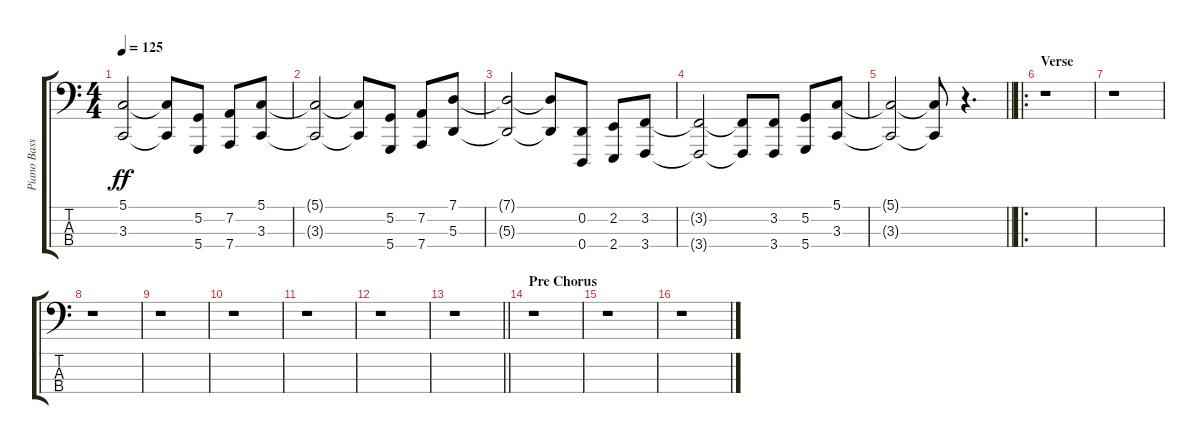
\track ("Piano Bass Clef" "Piano Bass") {instrument acousticgrandpiano}
\staff {score tabs}
\tuning (G2 D2 A1 D1) {hide}
\ts (4 4)
\tempo 125
\clef f4
\ks c
(5.1{t} 3.3{t}).2{dy ff} (5.1{t} 3.3{t}).8 (5.2 5.4).8 (7.2 7.4).8 (5.1 3.3).8 |
(5.1{t} 3.3{t}).2 (5.1{t} 3.3{t}).8 (5.2 5.4).8 (7.2 7.4).8 (7.1 5.3).8 |
(7.1{t} 5.3{t}).2 (7.1{t} 5.3{t}).8 (0.2 0.4).8 (2.2 2.4).8 (3.2 3.4).8 |
(3.2{t} 3.4{t}).2 (3.2{t} 3.4{t}).8 (3.2 3.4).8 (5.2 5.4).8 (5.1 3.3).8 |
\barLineRight lightlight
(5.1{t} 3.3{t}).2 (5.1{t} 3.3{t}).8 r.4{d} |
\ro
\section ("" "Verse")
r.1 |
r.1 |
r.1 |
r.1 |
r.1 |
r.1 |
r.1 |
\barLineRight lightlight
r.1 |
\section ("" "Pre Chorus")
r.1 |
r.1 |
r.1
